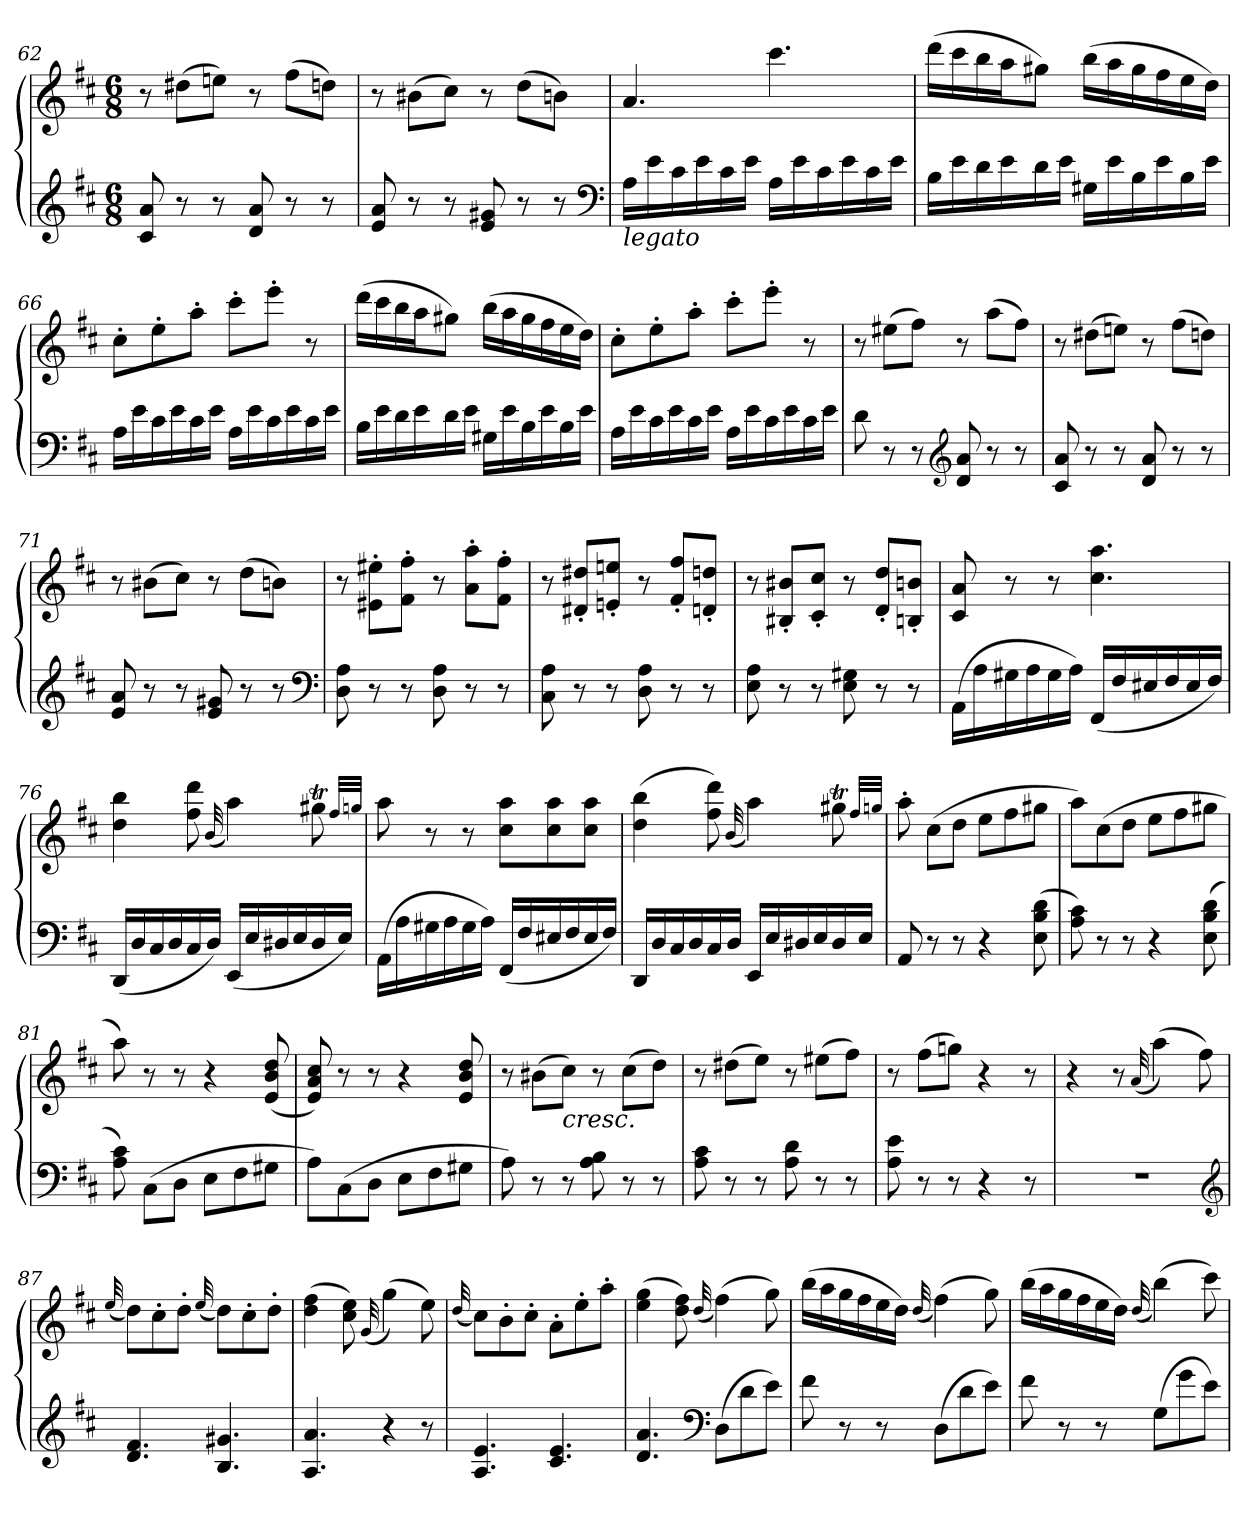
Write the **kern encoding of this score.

**kern	**kern
*part1	*part1
*staff2	*staff1
*clefG2	*clefG2
*k[f#c#]	*k[f#c#]
*D:	*D:
*M6/8	*M6/8
=62	=62
8c# 8a	8r
8r	(8dd#XL
8r	8eenJ)
8d 8a	8r
8r	(8ff#L
8r	8ddnJ)
=63	=63
8e 8a	8r
8r	(8b#XL
8r	8cc#J)
8e 8g#X	8r
8r	(8ddL
8r	8bnJ)
*clefF4	*
=64	=64
!LO:TX:b:i:t=legato	!
16ALL	4.a
16e	.
16c#	.
16e	.
16c#	.
16eJJ	.
16ALL	4.ccc#
16e	.
16c#	.
16e	.
16c#	.
16eJJ	.
=65	=65
16BLL	(16dddLL
16e	16ccc#
16d	16bb
16e	16aaJ
16d	8gg#XJ)
16eJJ	.
16G#XLL	(16bbLL
16e	16aa
16B	16gg#
16e	16ff#
16B	16ee
16eJJ	16ddJJ)
=66	=66
16ALL	8cc#'L
16e	.
16c#	8ee'
16e	.
16c#	8aa'J
16eJJ	.
16ALL	8ccc#'L
16e	.
16c#	8eee'J
16e	.
16c#	8r
16eJJ	.
=67	=67
16BLL	(16dddLL
16e	16ccc#
16d	16bb
16e	16aaJ
16d	8gg#XJ)
16eJJ	.
16G#XLL	(16bbLL
16e	16aa
16B	16gg#
16e	16ff#
16B	16ee
16eJJ	16ddJJ)
=68	=68
16ALL	8cc#'L
16e	.
16c#	8ee'
16e	.
16c#	8aa'J
16eJJ	.
16ALL	8ccc#'L
16e	.
16c#	8eee'J
16e	.
16c#	8r
16eJJ	.
=69	=69
8d	8r
8r	(8ee#XL
8r	8ff#J)
*clefG2	*
8d 8a	8r
8r	(8aaL
8r	8ff#J)
=70	=70
8c# 8a	8r
8r	(8dd#XL
8r	8eenJ)
8d 8a	8r
8r	(8ff#L
8r	8ddnJ)
=71	=71
8e 8a	8r
8r	(8b#XL
8r	8cc#J)
8e 8g#X	8r
8r	(8ddL
8r	8bnJ)
*clefF4	*
=72	=72
8D 8A	8r
8r	8e#X'\ 8ee#X'\L
8r	8f#'\ 8ff#'\J
8D 8A	8r
8r	8a' 8aa'L
8r	8f#' 8ff#'J
=73	=73
8C# 8A	8r
8r	8d#X' 8dd#X'L
8r	8en' 8een'J
8D 8A	8r
8r	8f#' 8ff#'L
8r	8dn' 8ddn'J
=74	=74
8E 8A	8r
8r	8B#X' 8b#X'L
8r	8c#' 8cc#'J
8E 8G#X	8r
8r	8d' 8dd'L
8r	8Bn' 8bn'J
=75	=75
(16AALL	8c# 8a
16A	.
16G#X	8r
16A	.
16G#	8r
16AJJ)	.
(16FF#/LL	4.cc# 4.aa
16F#/	.
16E#X/	.
16F#/	.
16E#/	.
16F#/JJ)	.
=76	=76
(16DDLL	4dd 4bb
16D	.
16C#	.
16D	.
16C#	8ff# 8ddd
16DJJ)	.
.	(32qqb/
(16EELL	4aa)
16E	.
16D#X	.
16E	.
16D#	8gg#Xt
16EJJ)	.
.	32qff#/LLL
.	32qggn/JJJ
=77	=77
(16AALL	8aa
16A	.
16G#X	8r
16A	.
16G#	8r
16AJJ)	.
(16FF#/LL	8cc# 8aaL
16F#/	.
16E#X/	8cc# 8aa
16F#/	.
16E#/	8cc# 8aaJ
16F#/JJ)	.
=78	=78
16DDLL	(4dd 4bb
16D	.
16C#	.
16D	.
16C#	8ff# 8ddd)
16DJJ	.
.	(32qqb/
16EELL	4aa)
16E	.
16D#X	.
16E	.
16D#	8gg#Xt
16EJJ	.
.	32qff#/LLL
.	32qggn/JJJ
=79	=79
8AA	8aa'
8r	(8cc#L
8r	8ddJ
4r	8eeL
.	8ff#
(<8E 8B 8d	8gg#XJ
=80	=80
8A 8c#)	8aaL)
8r	(8cc#
8r	8ddJ
4r	8eeL
.	8ff#
(<8E 8B 8d	8gg#XJ
=81	=81
8A 8c#)	8aa)
(>8C#\L	8r
8D\J	8r
8EL	4r
8F#	.
8G#XJ	(>8e 8b 8dd
=82	=82
8AL)	8e 8a 8cc#)
(8C#	8r
8DJ	8r
8EL	4r
8F#	.
8G#XJ	8e 8b 8dd
=83	=83
8A)	8r
8r	(8b#XL
!	!LO:TX:b:i:t=cresc.
8r	8cc#J)
8A 8B	8r
8r	(8cc#L
8r	8ddJ)
=84	=84
8A 8c#	8r
8r	(8dd#XL
8r	8eeJ)
8A 8d	8r
8r	(8ee#XL
8r	8ff#J)
=85	=85
8A 8e	8r
8r	(8ff#L
8r	8ggnJ)
4r	4r
8r	8r
=86	=86
2.r	4r
.	8r
.	(32qqa/
.	(4aa)
.	8ff#)
*clefG2	*
=87	=87
.	(32qqee/
4.d 4.f#	8ddL)
.	8cc#'
.	8dd'J
.	(32qqee/
4.B 4.g#X	8ddL)
.	8cc#'
.	8dd'J
=88	=88
4.A 4.a	(4dd 4ff#
.	8cc# 8ee)
.	(32qqg/
4r	(4gg)
8r	8ee)
=89	=89
.	(32qqdd/
4.A 4.e	8cc#L)
.	8b'
.	8cc#'J
4.c# 4.e	8a'L
.	8ee'
.	8aa'J
=90	=90
4.d 4.a	(4ee 4gg
.	8dd 8ff#)
*clefF4	*
.	(32qqdd/
(8DL	(4ff#)
8d	.
8eJ)	8gg)
=91	=91
8f#	(16bbLL
.	16aa
8r	16gg
.	16ff#
8r	16ee
.	16ddJJ)
.	(32qqdd/
(8DL	(4ff#)
8d	.
8eJ)	8gg)
=92	=92
8f#	(16bbLL
.	16aa
8r	16gg
.	16ff#
8r	16ee
.	16ddJJ)
.	(32qqdd/
(8GL	(4bb)
8g	.
8eJ)	8ccc#)
=	=
*-	*-
